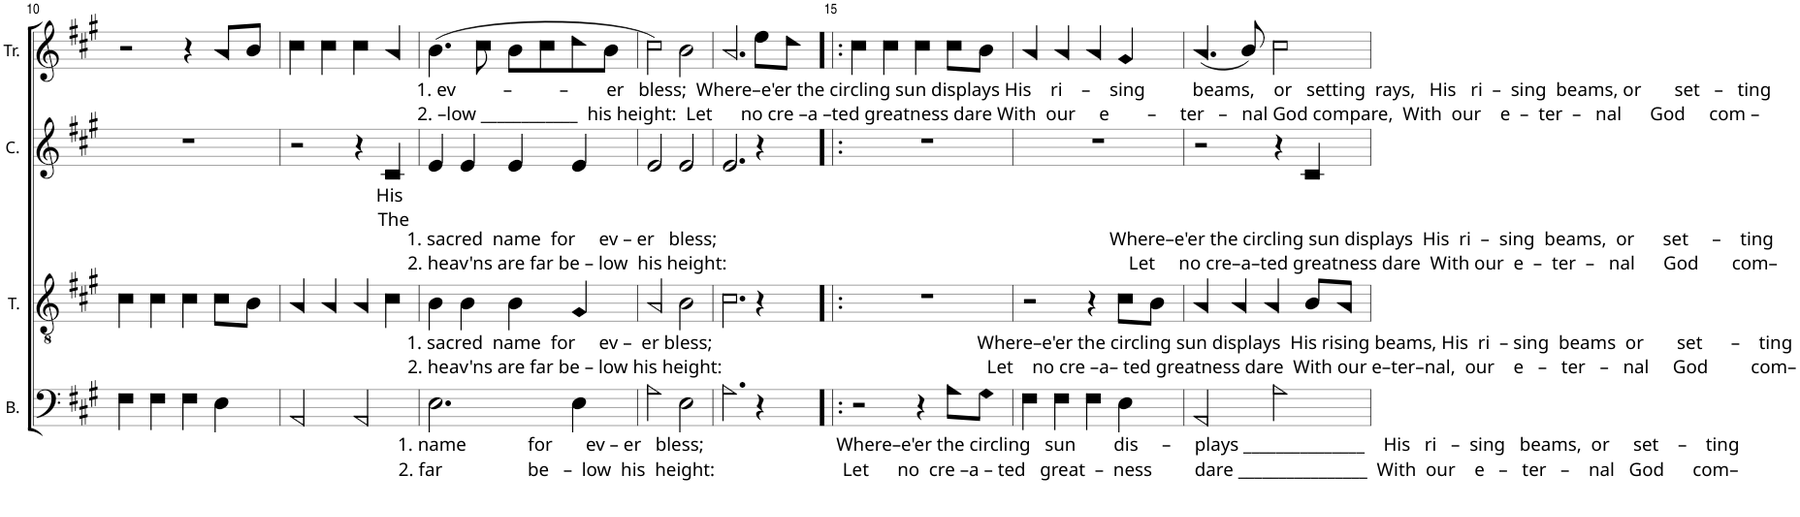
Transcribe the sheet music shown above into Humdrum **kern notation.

**kern	**kern	**kern	**kern
*part4	*part3	*part2	*part1
*staff4	*staff3	*staff2	*staff1
*I"B.	*I"T.	*I"C.	*I"Tr.
*I'B.	*I'T.	*I'C.	*I'Tr.
!!LO:PB:g=z
*clefF4	*clefGv2	*clefG2	*clefG2
*k[f#c#g#]	*k[f#c#g#]	*k[f#c#g#]	*k[f#c#g#]
*M2/2	*M2/2	*M2/2	*M2/2
*met(c|)	*met(c|)	*met(c|)	*met(c|)
=10	=10	=10	=10
4F#!\	4c#!\	1r	2r
4F#!\	4c#!\	.	.
4F#!\	4c#!\	.	4r
4E!\	8c#!\L	.	8a!/L
.	8B!\J	.	8b!/J
=11	=11	=11	=11
2AA!/	4A!/	2r	4cc#!\
.	4A!/	.	4cc#!\
2AA!/	4A!/	4r	4cc#!\
!	!	!LO:TX:b:t=His	!
!	!	!LO:TX:b:t=The	!
.	4c#!\	4c#!/	4a!/
=12	=12	=12	=12
!	!	!	!LO:TX:b:t=1. ev          –          –        er   bless;  Where–e'er the circling sun displays His    ri    –    sing          beams,    or   setting  rays,   His   ri  –  sing  beams, or       set   –   ting
!	!	!	!LO:TX:b:t=2. –low ____________  his height&colon;  Let      no cre –a –ted greatness dare With  our     e        –     ter   –   nal God compare,  With  our    e  –  ter  –   nal      God     com –
!	!	!LO:TX:b:t=1. sacred  name  for     ev – er   bless;                                                                                   Where–e'er the circling sun displays  His  ri  –  sing  beams,  or      set     –    ting	!
!	!	!LO:TX:b:t=2. heav'ns are far be – low  his height&colon;                                                                                     Let     no cre–a–ted greatness dare  With our  e  –  ter  –   nal      God       com–	!
!	!LO:TX:b:t=1. sacred  name  for     ev –  er bless;                                                        Where–e'er the circling sun displays  His rising beams, His  ri  – sing  beams  or       set      –    ting	!	!
!	!LO:TX:b:t=2. heav'ns are far be – low his height&colon;                                                        Let    no cre –a– ted greatness dare  With our e–ter–nal,  our    e   –   ter   –   nal     God         com–	!	!
!LO:TX:b:t=1. name             for       ev – er   bless;                            Where–e'er the circling   sun        dis     –     plays _______________    His   ri   –  sing   beams,  or     set    –    ting	!	!	!
!LO:TX:b:t=2. far                  be   –  low  his  height&colon;                           Let      no  cre –a – ted   great  –  ness         dare ________________  With  our    e   –   ter   –    nal   God      com–	!	!	!
2.E!\	4B!\	4e!/	(4.b!\
.	4B!\	4e!/	.
.	.	.	8cc#!\
.	4B!\	4e!/	8b!\L
.	.	.	8cc#!\
4E!\	4G#!/	4e!/	8dd!\
.	.	.	8b!\J
=13	=13	=13	=13
2A!\	2A!/	2e!/	2cc#!\)
2E!\	2B!\	2e!/	2b!\
=14	=14	=14	=14
2.A!\	2.c#!\	2.e!/	2.a!/
4r	4r	4r	8ee!\L
.	.	.	8dd!\J
=15!|:	=15!|:	=15!|:	=15!|:
2r	1r	1r	4cc#!\
.	.	.	4cc#!\
4r	.	.	4cc#!\
8A!\L	.	.	8cc#!\L
8G#!\J	.	.	8b!\J
=16	=16	=16	=16
4F#!\	2r	1r	4a!/
4F#!\	.	.	4a!/
4F#!\	4r	.	4a!/
4E!\	8c#!\L	.	4g#!/
.	8B!\J	.	.
=17	=17	=17	=17
2AA!/	4A!/	2r	(4.a!/
.	4A!/	.	.
.	.	.	8b!/)
2A!\	4A!/	4r	2cc#!\
.	8B!/L	4c#!/	.
.	8A!/J	.	.
=	=	=	=
*-	*-	*-	*-
